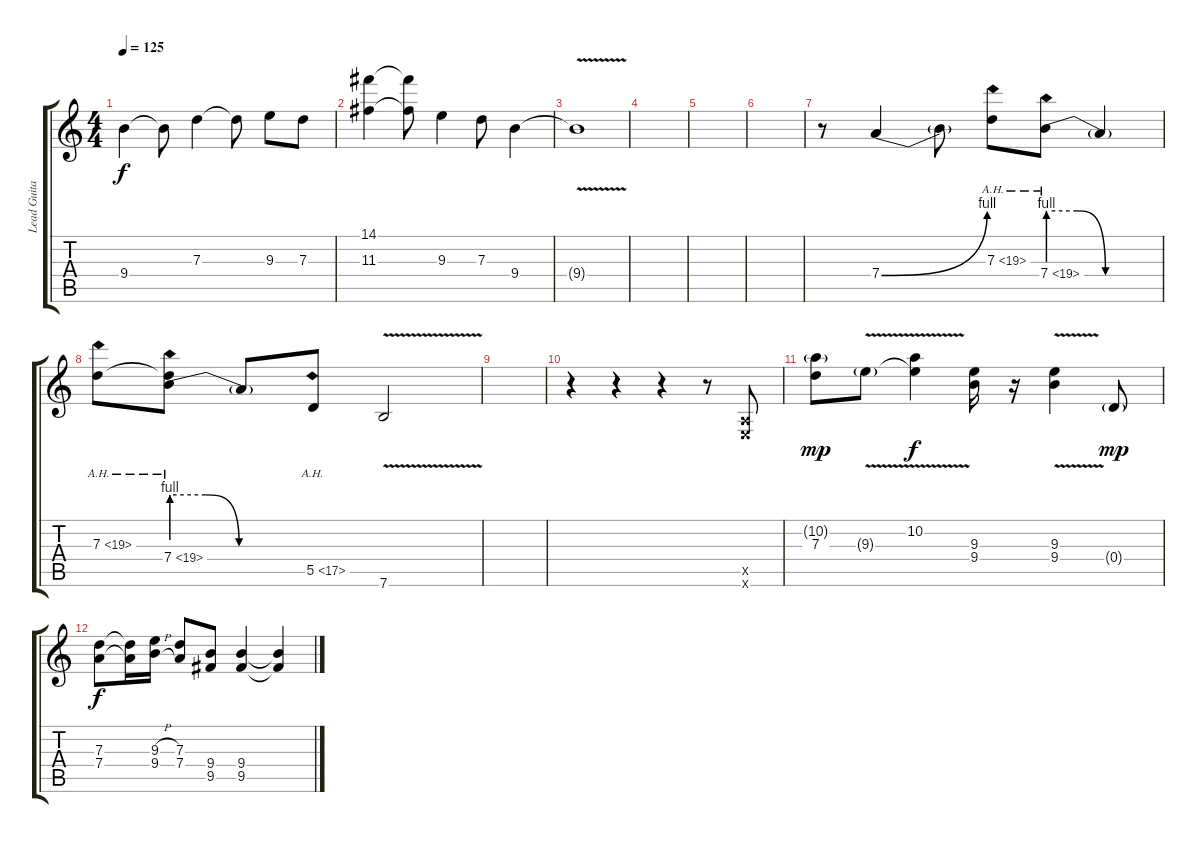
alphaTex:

\track ("Lead Guitar" "Lead Guita") {instrument distortionguitar}
\staff {score tabs}
\tuning (E4 B3 G3 D3 A2 E2) {hide}
\ts (4 4)
\tempo 125
\clef g2
\ks c
9.4.4{dy f} 9.4{t}.8 7.3.4 7.3{t}.8 9.3.8 7.3.8 |
(14.1 11.3).4 (14.1{t} 11.3{t}).8 9.3.4 7.3.8 9.4.4 |
9.4{v t}.1 |
|
|
|
r.8 7.4{be (bend 0 0 60 4)}.4 7.4{t}.8 7.3{ah 12}.8 7.4{be (custom 0 4 15 4 30 0 45 0 60 0) ah 12}.8 7.4{t}.4 |
7.3{ah 12}.8 (7.3{t} 7.4{be (custom 0 4 15 4 30 0 60 0) ah 12}).8 7.4{t}.8 5.5{ah 12}.8 7.6{v}.2 |
|
r.4 r.4 r.4 r.8 (0.5{x} 0.6{x}).8 |
(10.2{g} 7.3).8{dy mp} 9.3{v g}.8 (10.2 9.3{t}).4{dy f} (9.3 9.4).16 r.16 (9.3{v} 9.4{v}).4 0.4{g}.8{dy mp} |
(7.3 7.4).8{dy f} (7.3{t} 7.4{t}).16 (9.3{h} 9.4{h}).16 (7.3 7.4).8 (9.4 9.5).8 (9.4 9.5).4 (9.4{t} 9.5{t}).4
